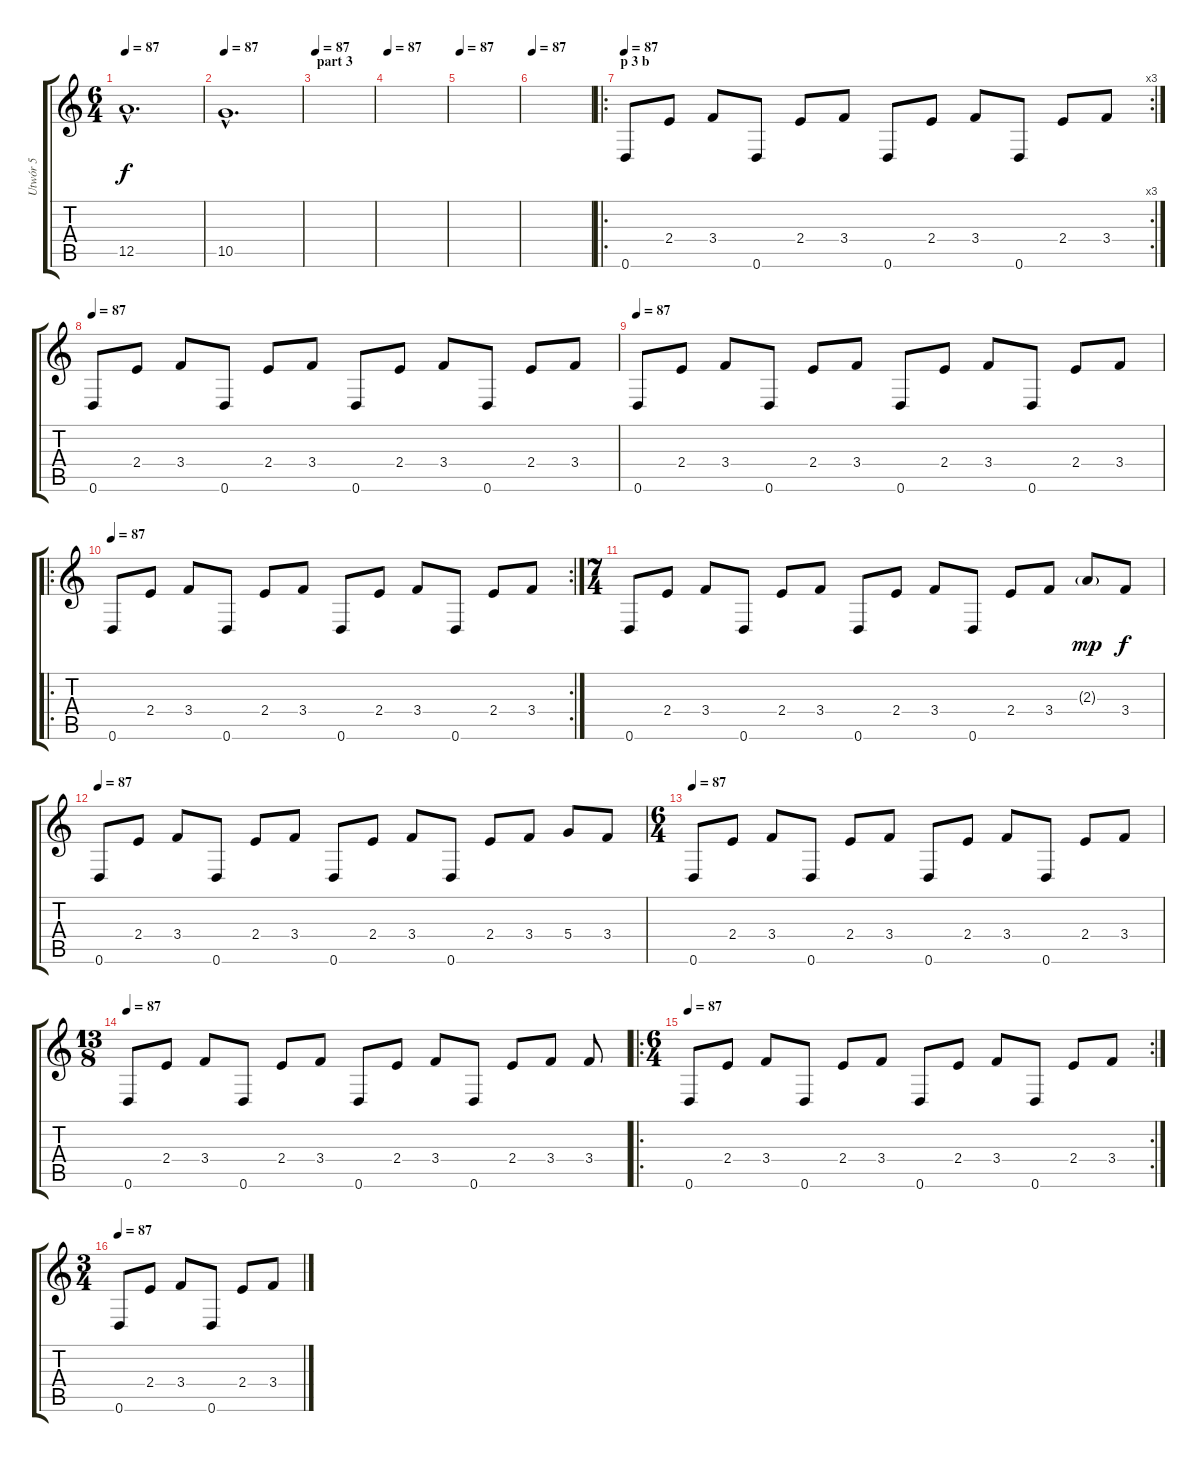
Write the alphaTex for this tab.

\track ("Utwór 5" "Utwór 5") {instrument distortionguitar}
\staff {score tabs}
\tuning (E4 B3 G3 D3 A2 D2) {hide}
\ts (6 4)
\tempo 87
\clef g2
\ks c
12.5{hac}.1{d dy f volume 10 instrument fx6goblins} |
\tempo 87
10.5{hac}.1{d} |
\section ("" "part 3")
\tempo 87
|
\tempo 87
|
\tempo 87
|
\tempo 87
|
\ro
\rc 3
\section ("" "p 3 b")
\tempo 87
0.6.8{volume 7 instrument electricguitarmuted} 2.4.8 3.4.8 0.6.8 2.4.8 3.4.8 0.6.8 2.4.8 3.4.8 0.6.8 2.4.8 3.4.8 |
\tempo 87
0.6.8{volume 7 instrument electricguitarmuted} 2.4.8 3.4.8 0.6.8 2.4.8 3.4.8 0.6.8 2.4.8 3.4.8 0.6.8 2.4.8 3.4.8 |
\tempo 87
0.6.8{volume 10 instrument electricguitarmuted} 2.4.8 3.4.8 0.6.8 2.4.8 3.4.8 0.6.8 2.4.8 3.4.8 0.6.8 2.4.8 3.4.8 |
\ro
\rc 2
\tempo 87
0.6.8{volume 10 instrument electricguitarmuted} 2.4.8 3.4.8 0.6.8 2.4.8 3.4.8 0.6.8 2.4.8 3.4.8 0.6.8 2.4.8 3.4.8 |
\ts (7 4)
0.6.8{volume 10 instrument electricguitarmuted} 2.4.8 3.4.8 0.6.8 2.4.8 3.4.8 0.6.8 2.4.8 3.4.8 0.6.8 2.4.8 3.4.8 2.3{g}.8{dy mp} 3.4.8{dy f} |
\tempo 87
0.6.8{volume 10 instrument electricguitarmuted} 2.4.8 3.4.8 0.6.8 2.4.8 3.4.8 0.6.8 2.4.8 3.4.8 0.6.8 2.4.8 3.4.8 5.4.8 3.4.8 |
\ts (6 4)
\tempo 87
0.6.8 2.4.8 3.4.8 0.6.8 2.4.8 3.4.8 0.6.8 2.4.8 3.4.8 0.6.8 2.4.8 3.4.8 |
\ts (13 8)
\tempo 87
0.6.8{volume 10 instrument electricguitarmuted} 2.4.8 3.4.8 0.6.8 2.4.8 3.4.8 0.6.8 2.4.8 3.4.8 0.6.8 2.4.8 3.4.8 3.4.8 |
\ro
\rc 2
\ts (6 4)
\tempo 87
0.6.8 2.4.8 3.4.8 0.6.8 2.4.8 3.4.8 0.6.8 2.4.8 3.4.8 0.6.8 2.4.8 3.4.8 |
\ts (3 4)
\tempo 87
0.6.8 2.4.8 3.4.8 0.6.8 2.4.8 3.4.8
